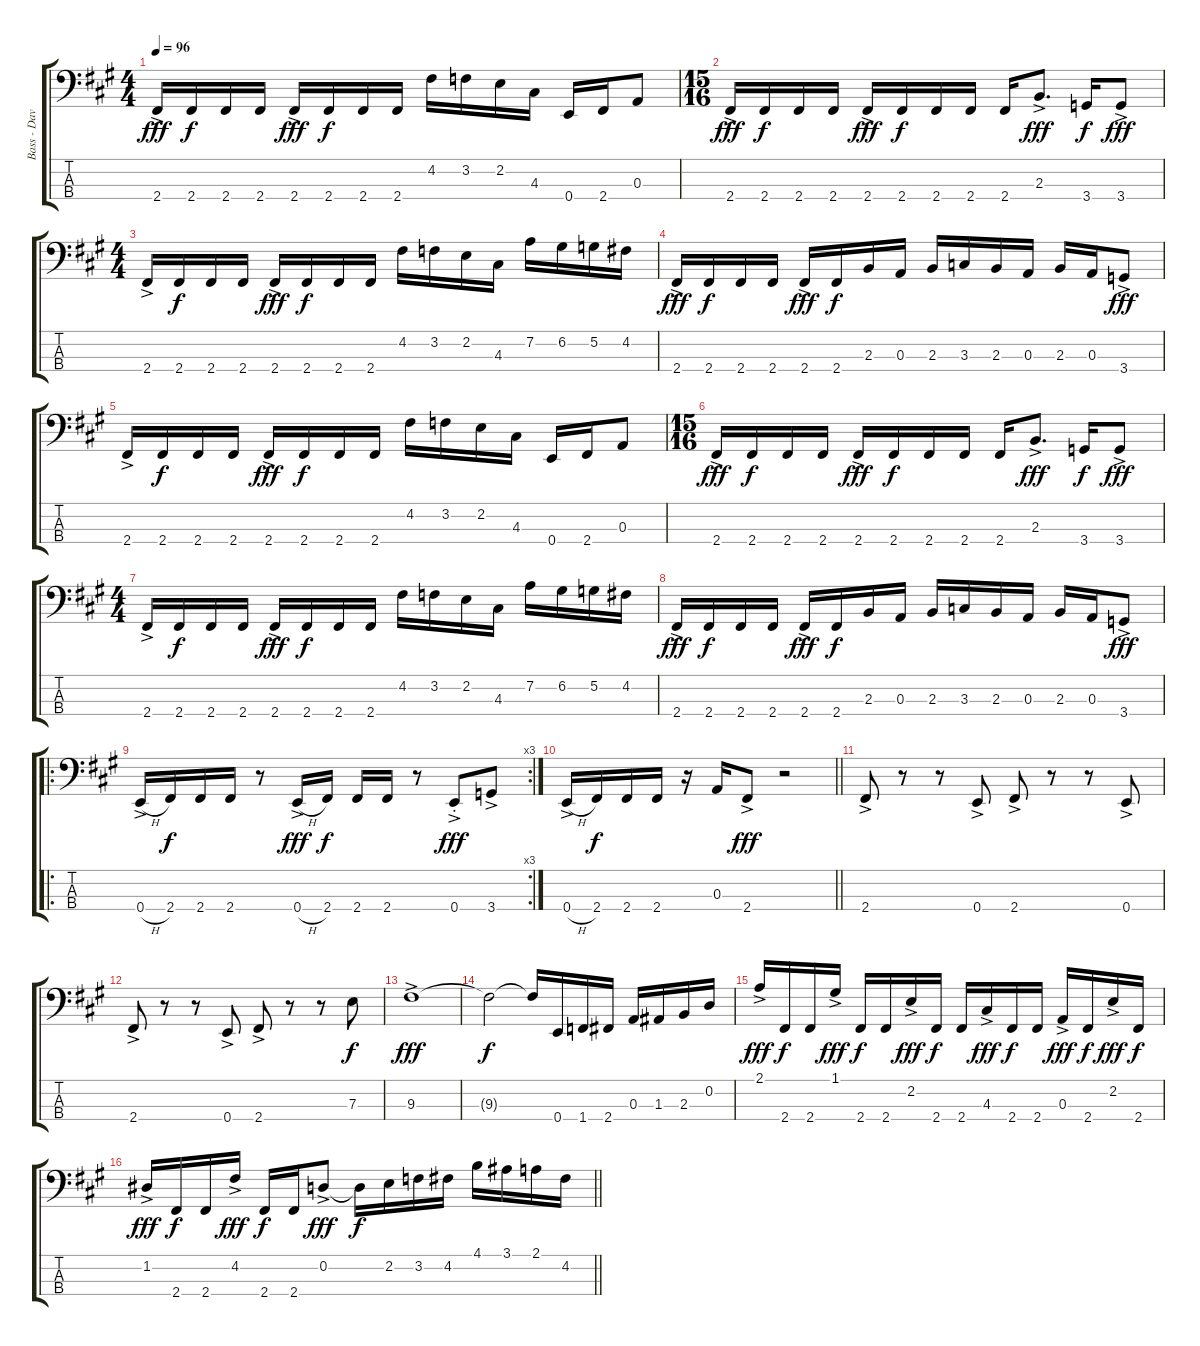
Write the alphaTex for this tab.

\track ("Bass - David Eleffson" "Bass - Dav") {instrument electricbasspick}
\staff {score tabs}
\tuning (G2 D2 A1 E1) {hide}
\ts (4 4)
\tempo 96
\clef f4
\ks f#minor
2.4{ac}.16{dy fff} 2.4.16{dy f} 2.4.16 2.4.16 2.4{ac}.16{dy fff} 2.4.16{dy f} 2.4.16 2.4.16 4.2.16 3.2.16 2.2.16 4.3.16 0.4.16 2.4.16 0.3.8 |
\ts (15 16)
2.4{ac}.16{dy fff} 2.4.16{dy f} 2.4.16 2.4.16 2.4{ac}.16{dy fff} 2.4.16{dy f} 2.4.16 2.4.16 2.4.16 2.3{ac}.8{d dy fff} 3.4.16{dy f} 3.4{ac}.8{dy fff} |
\ts (4 4)
2.4{ac}.16 2.4.16{dy f} 2.4.16 2.4.16 2.4{ac}.16{dy fff} 2.4.16{dy f} 2.4.16 2.4.16 4.2.16 3.2.16 2.2.16 4.3.16 7.2.16 6.2.16 5.2.16 4.2.16 |
2.4{ac}.16{dy fff} 2.4.16{dy f} 2.4.16 2.4.16 2.4{ac}.16{dy fff} 2.4.16{dy f} 2.3.16 0.3.16 2.3.16 3.3.16 2.3.16 0.3.16 2.3.16 0.3.16 3.4{ac}.8{dy fff} |
2.4{ac}.16 2.4.16{dy f} 2.4.16 2.4.16 2.4{ac}.16{dy fff} 2.4.16{dy f} 2.4.16 2.4.16 4.2.16 3.2.16 2.2.16 4.3.16 0.4.16 2.4.16 0.3.8 |
\ts (15 16)
2.4{ac}.16{dy fff} 2.4.16{dy f} 2.4.16 2.4.16 2.4{ac}.16{dy fff} 2.4.16{dy f} 2.4.16 2.4.16 2.4.16 2.3{ac}.8{d dy fff} 3.4.16{dy f} 3.4{ac}.8{dy fff} |
\ts (4 4)
2.4{ac}.16 2.4.16{dy f} 2.4.16 2.4.16 2.4{ac}.16{dy fff} 2.4.16{dy f} 2.4.16 2.4.16 4.2.16 3.2.16 2.2.16 4.3.16 7.2.16 6.2.16 5.2.16 4.2.16 |
2.4{ac}.16{dy fff} 2.4.16{dy f} 2.4.16 2.4.16 2.4{ac}.16{dy fff} 2.4.16{dy f} 2.3.16 0.3.16 2.3.16 3.3.16 2.3.16 0.3.16 2.3.16 0.3.16 3.4{ac}.8{dy fff} |
\ro
\rc 3
0.4{h ac}.16 2.4.16{dy f} 2.4.16 2.4.16 r.8 0.4{h ac}.16{dy fff} 2.4.16{dy f} 2.4.16 2.4.16 r.8 0.4{ac st}.8{dy fff} 3.4{ac}.8 |
\barLineRight lightlight
0.4{h ac}.16 2.4.16{dy f} 2.4.16 2.4.16 r.16 0.3.16 2.4{ac}.8{dy fff} r.2 |
2.4{ac}.8 r.8 r.8 0.4{ac}.8 2.4{ac}.8 r.8 r.8 0.4{ac}.8 |
2.4{ac}.8 r.8 r.8 0.4{ac}.8 2.4{ac}.8 r.8 r.8 7.3.8{dy f} |
9.3{ac}.1{dy fff} |
9.3{t}.2{dy f} 9.3{t}.16 0.4.16 1.4.16 2.4.16 0.3.16 1.3.16 2.3.16 0.2.16 |
2.1{ac}.16{dy fff} 2.4.16{dy f} 2.4.16 1.1{ac}.16{dy fff} 2.4.16{dy f} 2.4.16 2.2{ac}.16{dy fff} 2.4.16{dy f} 2.4.16 4.3{ac}.16{dy fff} 2.4.16{dy f} 2.4.16 0.3{ac}.16{dy fff} 2.4.16{dy f} 2.2{ac}.16{dy fff} 2.4.16{dy f} |
\barLineRight lightlight
1.2{ac}.16{dy fff} 2.4.16{dy f} 2.4.16 4.2{ac}.16{dy fff} 2.4.16{dy f} 2.4.16 0.2{ac}.8{dy fff} 0.2{t}.16{dy f} 2.2.16 3.2.16 4.2.16 4.1.16 3.1.16 2.1.16 4.2.16
